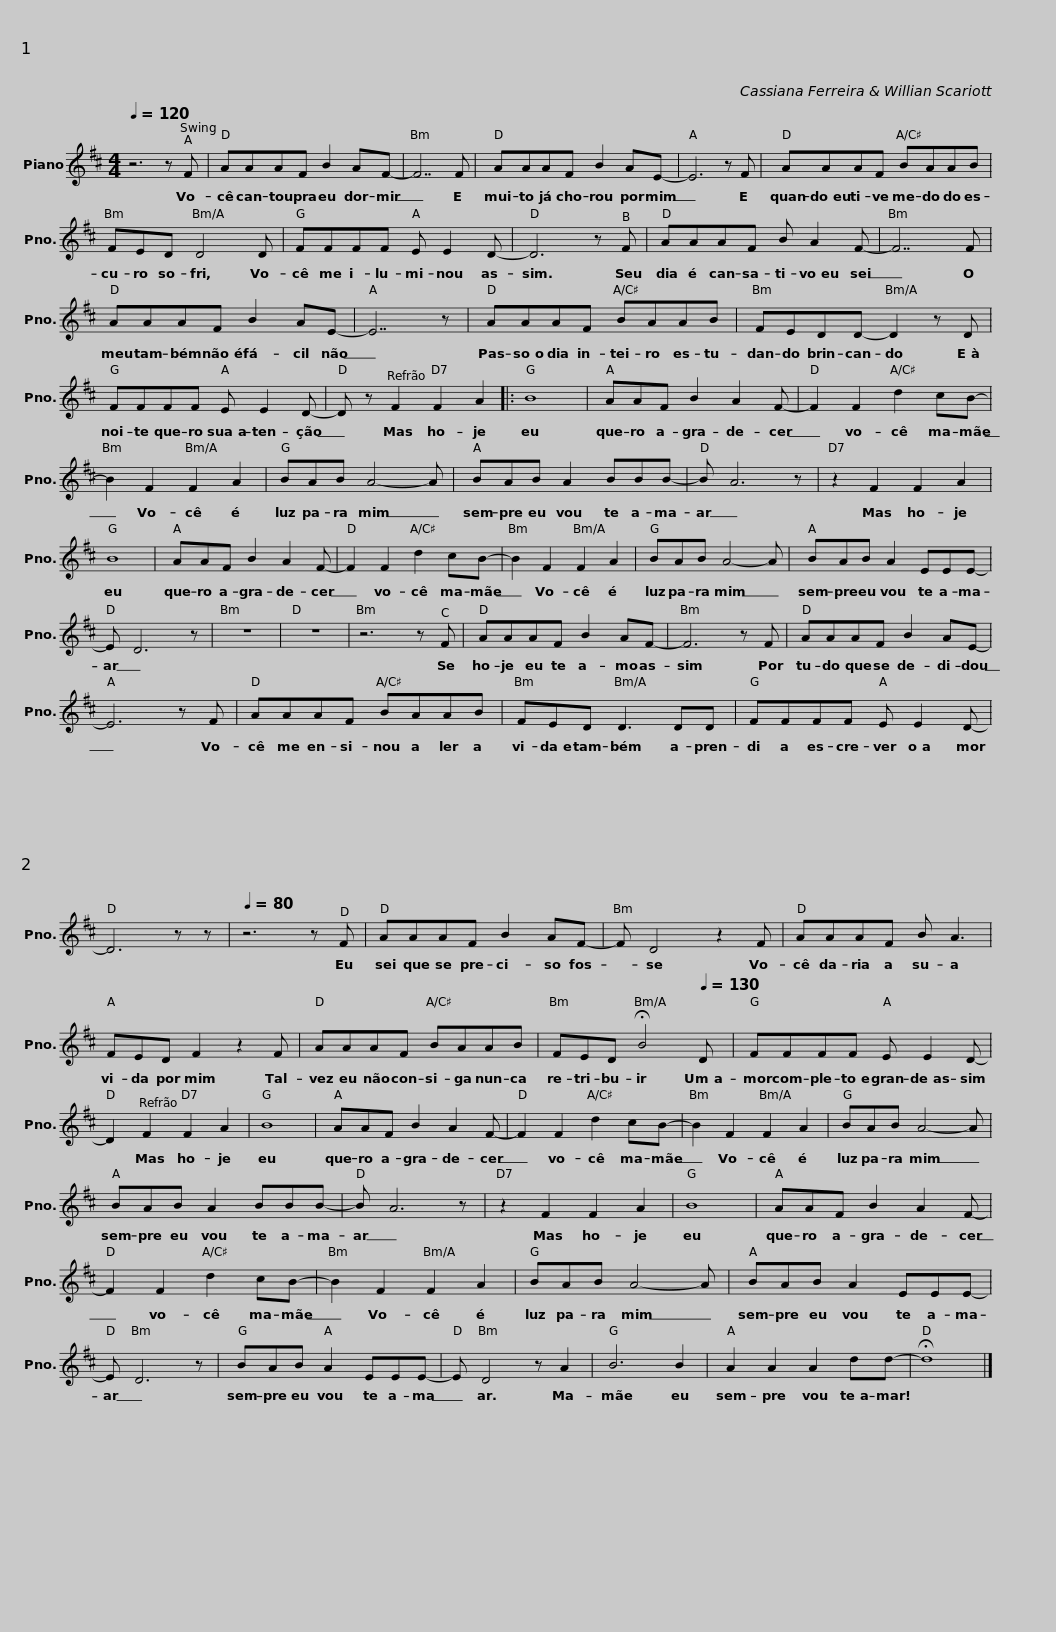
X:1
L:1/8
Q:1/4=120
M:4/4
I:linebreak $
K:D
V:1 treble
V:1
 z6 z F | AAAF B2 AF- | F7 F | AAAF B2 AE- |$ E6 z F | %5
 AAAF BAAB | FED D4 D | FFFF E E2 D- |$ D6 z F | AAAF B A2 F- | %10
 F7 F | AAAF B2 AE- |$ E7 z | AAAF BAAB | FEDD- D2 z D | %15
 FFFF E E2 D- |$ D z F2 F2 A2 |: B8 | AAF B2 A2 F- | F2 F2 d2 cB- |$ %20
 B2 F2 F2 A2 | BAB A4- A | BAB A2 BBB- | B A6 z |$ z2 F2 F2 A2 | %25
 B8 | AAF B2 A2 F- | F2 F2 d2 cB- |$ B2 F2 F2 A2 | BAB A4- A | %30
 BAB A2 EEE- | E D6 z |$ z8 | z8 | z6 z F | %35
 AAAF B2 AF- | F6 z F |$ AAAF B2 AE- | E6 z F | AAAF BAAB | %40
 FED D3 DD |$ FFFF E E2 D- | D6 z z |[Q:1/4=80] z6 z F | AAAF B2 AF- |$ %45
 F D4 z2 F | AAAF B A3 | FED F2 z2 F | AAAF BAAB |$ FED !fermata!B4[Q:1/4=130] D | %50
 FFFF E E2 D- | D2 F2 F2 A2 | B8 |$ AAF B2 A2 F- | F2 F2 d2 cB- | %55
 B2 F2 F2 A2 | BAB A4- A |$ BAB A2 BBB- | B A6 z | z2 F2 F2 A2 | %60
 B8 |$ AAF B2 A2 F- | F2 F2 d2 cB- | B2 F2 F2 A2 | BAB A4- A |$ %65
 BAB A2 EEE- | E D6 z | BAB A2 EEE- | E D4 z A2 |$ B6 B2 | %70
 A2 A2 A2 dd- | !fermata!d8 |] %72
